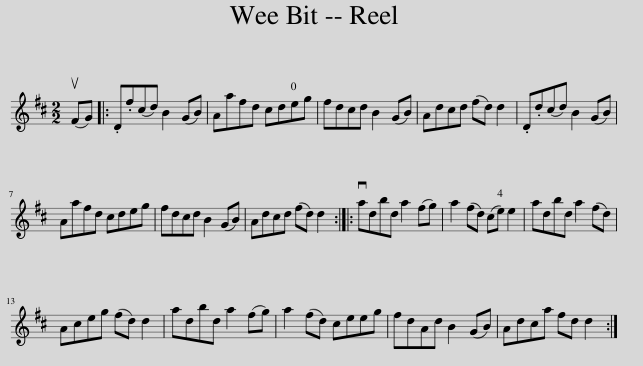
X:1
L:1/8
M:2/2
I:linebreak $
K:D
V:1 treble
V:1
 (uFG) |: .D.f(cd) B2 (GB) | Aafd cdeg | fdcd B2 (GB) | Adcd (fd) d2 | %5
 .D.d(cd) B2 (GB) |$ Aafd cdeg | fdcd B2 (GB) | Adcd (fd) d2 :: vadbd a2 (fg) | %10
 a2 (fd) (ce) e2 | adbd a2 (fd) |$ Aceg (fd) d2 | adbd a2 (fg) | a2 (fd) ceeg | %15
 fdAd B2 (GB) | Adca fd d2 :| %17
